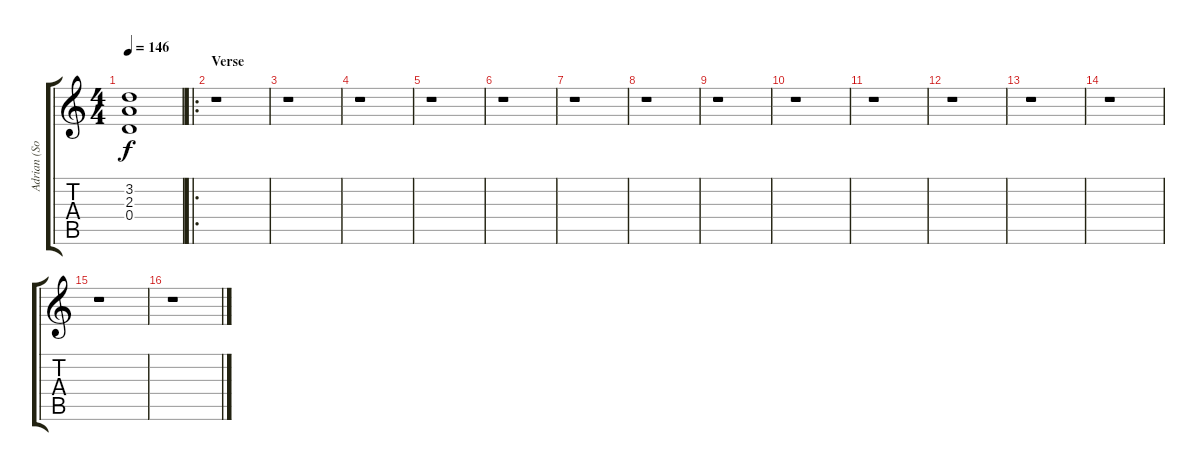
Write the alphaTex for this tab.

\track ("Adrian (Solo Guitar)" "Adrian (So") {instrument distortionguitar}
\staff {score tabs}
\tuning (E4 B3 G3 D3 A2 E2) {hide}
\ts (4 4)
\tempo 146
\clef g2
\ks c
(3.2{t} 2.3{t} 0.4{t}).1{dy f} |
\ro
\section ("" "Verse")
r.1 |
r.1 |
r.1 |
r.1 |
r.1 |
r.1 |
r.1 |
r.1 |
r.1 |
r.1 |
r.1 |
r.1 |
r.1 |
r.1 |
r.1
